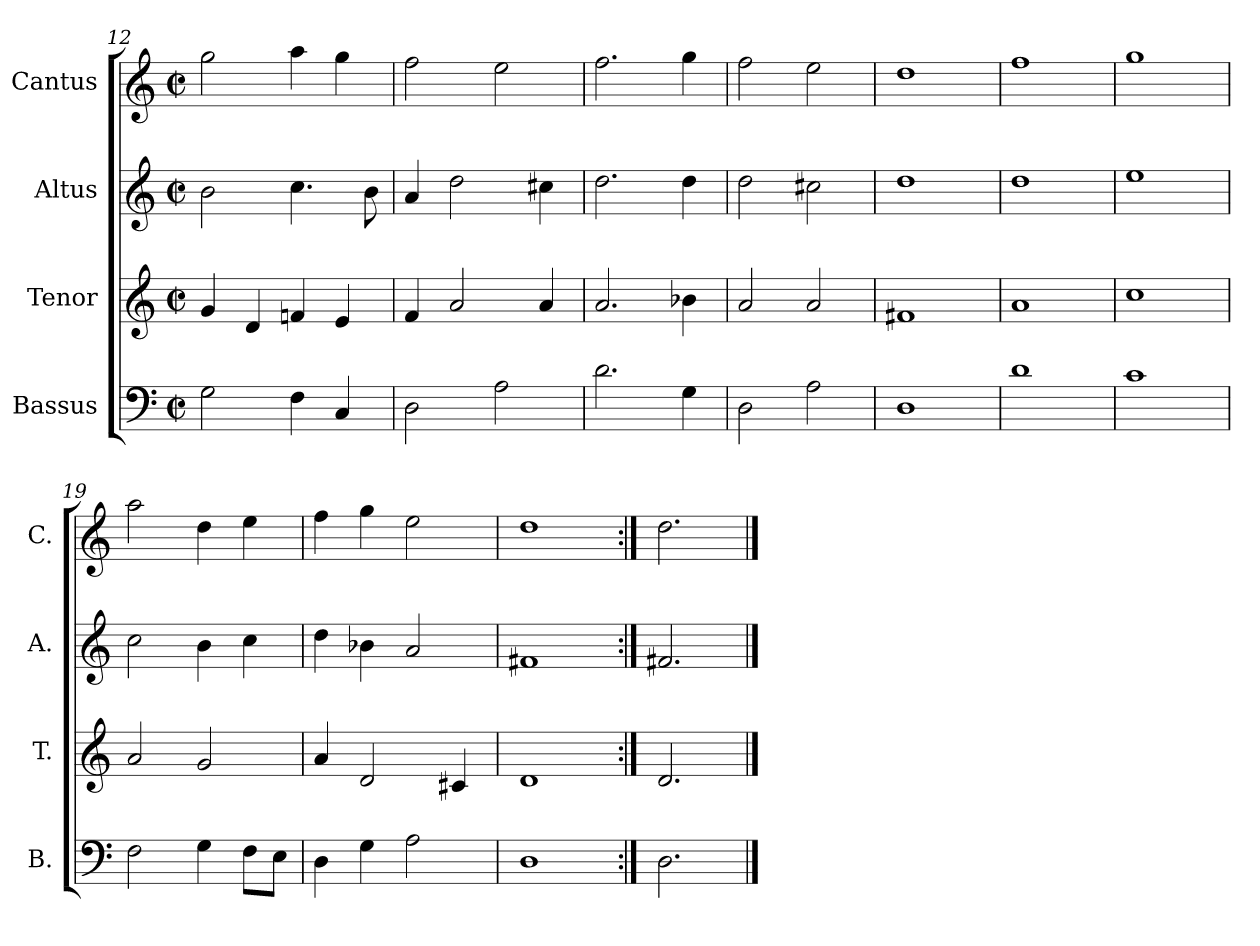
**kern	**kern	**kern	**kern
*part4	*part3	*part2	*part1
*staff4	*staff3	*staff2	*staff1
*I"Bassus	*I"Tenor	*I"Altus	*I"Cantus
*I'B.	*I'T.	*I'A.	*I'C.
*clefF4	*clefG2	*clefG2	*clefG2
*k[]	*k[]	*k[]	*k[]
*C:	*C:	*C:	*C:
*M2/2	*M2/2	*M2/2	*M2/2
*met(c|)	*met(c|)	*met(c|)	*met(c|)
=12	=12	=12	=12
2G\	4g/	2b\	2gg\
.	4d/	.	.
4F\	4fn/	4.cc\	4aa\
4C/	4e/	.	4gg\
.	.	8b\	.
!!LO:LB:g=z
=13	=13	=13	=13
2D\	4f/	4a/	2ff\
.	2a/	2dd\	.
2A\	.	.	2ee\
.	4a/	4cc#X\	.
=14	=14	=14	=14
2.d\	2.a/	2.dd\	2.ff\
4G\	4b-X\	4dd\	4gg\
=15	=15	=15	=15
2D\	2a/	2dd\	2ff\
2A\	2a/	2cc#X\	2ee\
=16	=16	=16	=16
1D\	1f#X/	1dd\	1dd\
=17	=17	=17	=17
1d\	1a/	1dd\	1ff\
!!LO:PB:g=z
=18	=18	=18	=18
1c\	1cc\	1ee\	1gg\
=19	=19	=19	=19
2F\	2a/	2cc\	2aa\
4G\	2g/	4b\	4dd\
8F\L	.	4cc\	4ee\
8E\J	.	.	.
=20	=20	=20	=20
4D\	4a/	4dd\	4ff\
4G\	2d/	4b-X\	4gg\
2A\	.	2a/	2ee\
.	4c#X/	.	.
=21	=21	=21	=21
1D\	1d/	1f#X/	1dd\
=22:|!	=22:|!	=22:|!	=22:|!
2.D\	2.d/	2.f#X/	2.dd\
==	==	==	==
*-	*-	*-	*-
